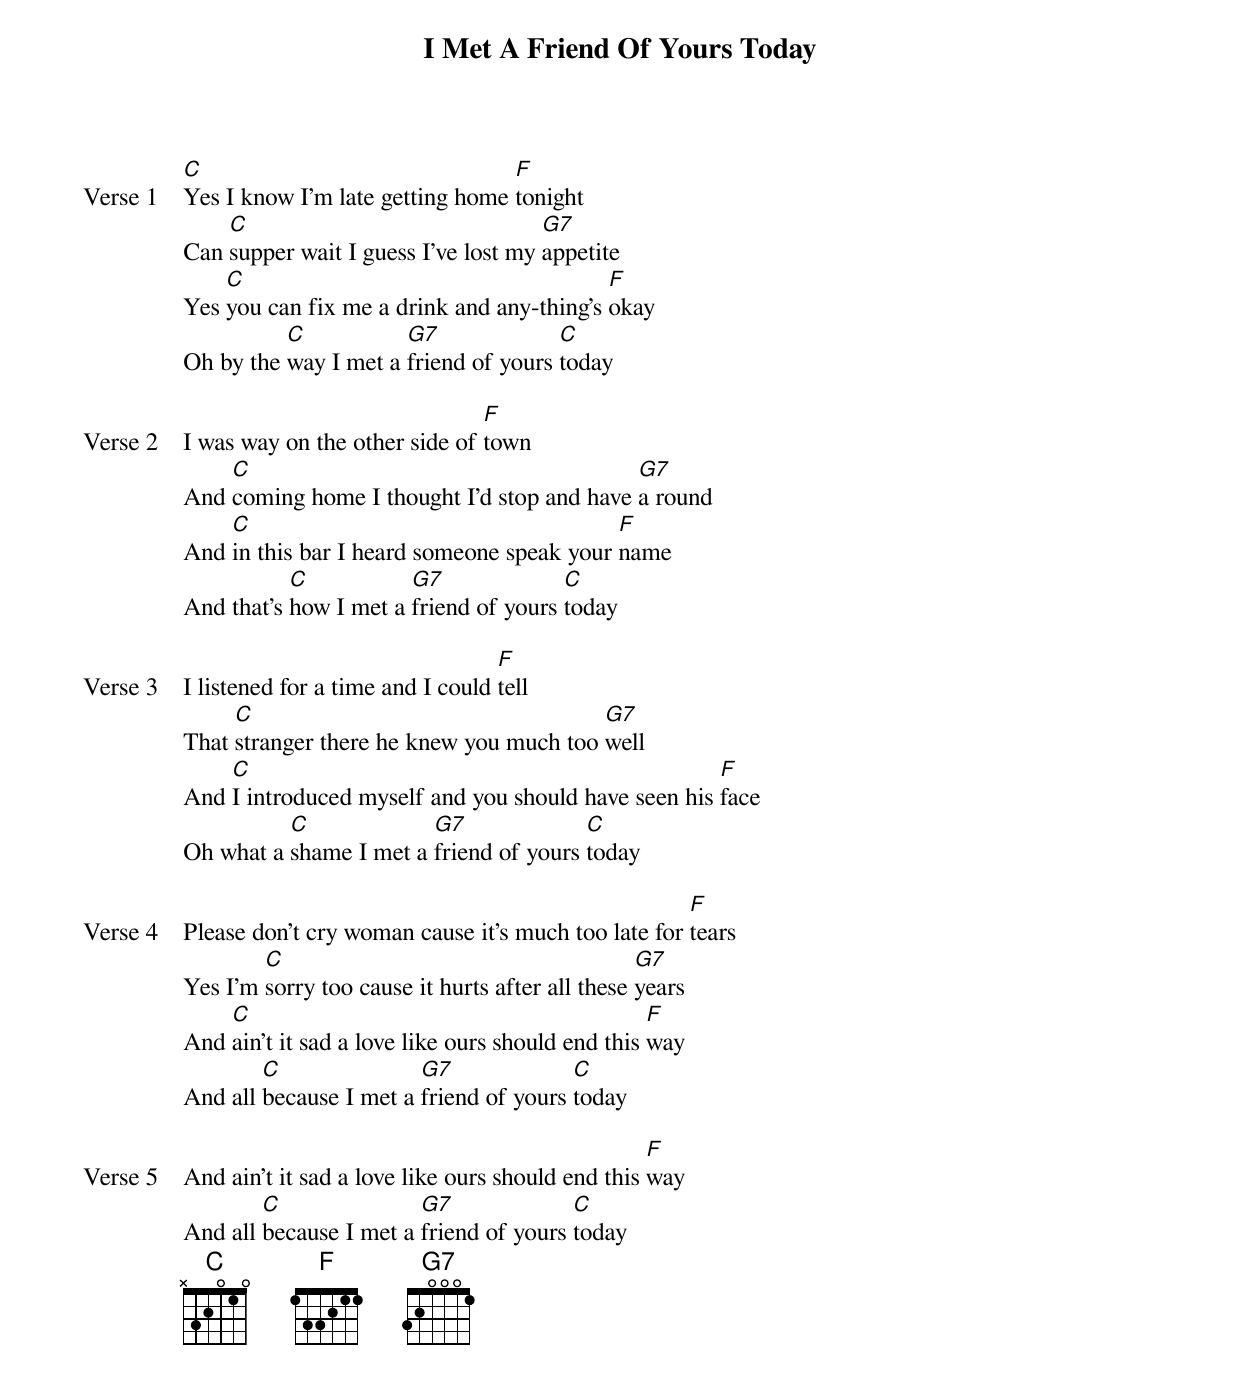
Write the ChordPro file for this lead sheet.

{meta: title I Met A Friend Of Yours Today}
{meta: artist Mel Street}
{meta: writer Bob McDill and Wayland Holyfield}

{start_of_verse: Verse 1}
[C]Yes I know I'm late getting home [F]tonight
Can [C]supper wait I guess I've lost my [G7]appetite
Yes [C]you can fix me a drink and any-thing's [F]okay
Oh by the [C]way I met a [G7]friend of yours [C]today
{end_of_verse}

{start_of_verse: Verse 2}
I was way on the other side of [F]town
And [C]coming home I thought I'd stop and have [G7]a round
And [C]in this bar I heard someone speak your [F]name
And that's [C]how I met a [G7]friend of yours [C]today
{end_of_verse}

{start_of_verse: Verse 3}
I listened for a time and I could [F]tell
That [C]stranger there he knew you much too [G7]well
And [C]I introduced myself and you should have seen his [F]face
Oh what a [C]shame I met a [G7]friend of yours [C]today
{end_of_verse}

{start_of_verse: Verse 4}
Please don't cry woman cause it's much too late for [F]tears
Yes I'm [C]sorry too cause it hurts after all these [G7]years
And [C]ain't it sad a love like ours should end this [F]way
And all [C]because I met a [G7]friend of yours [C]today
{end_of_verse}

{start_of_verse: Verse 5}
And ain't it sad a love like ours should end this [F]way
And all [C]because I met a [G7]friend of yours [C]today
{end_of_verse}
